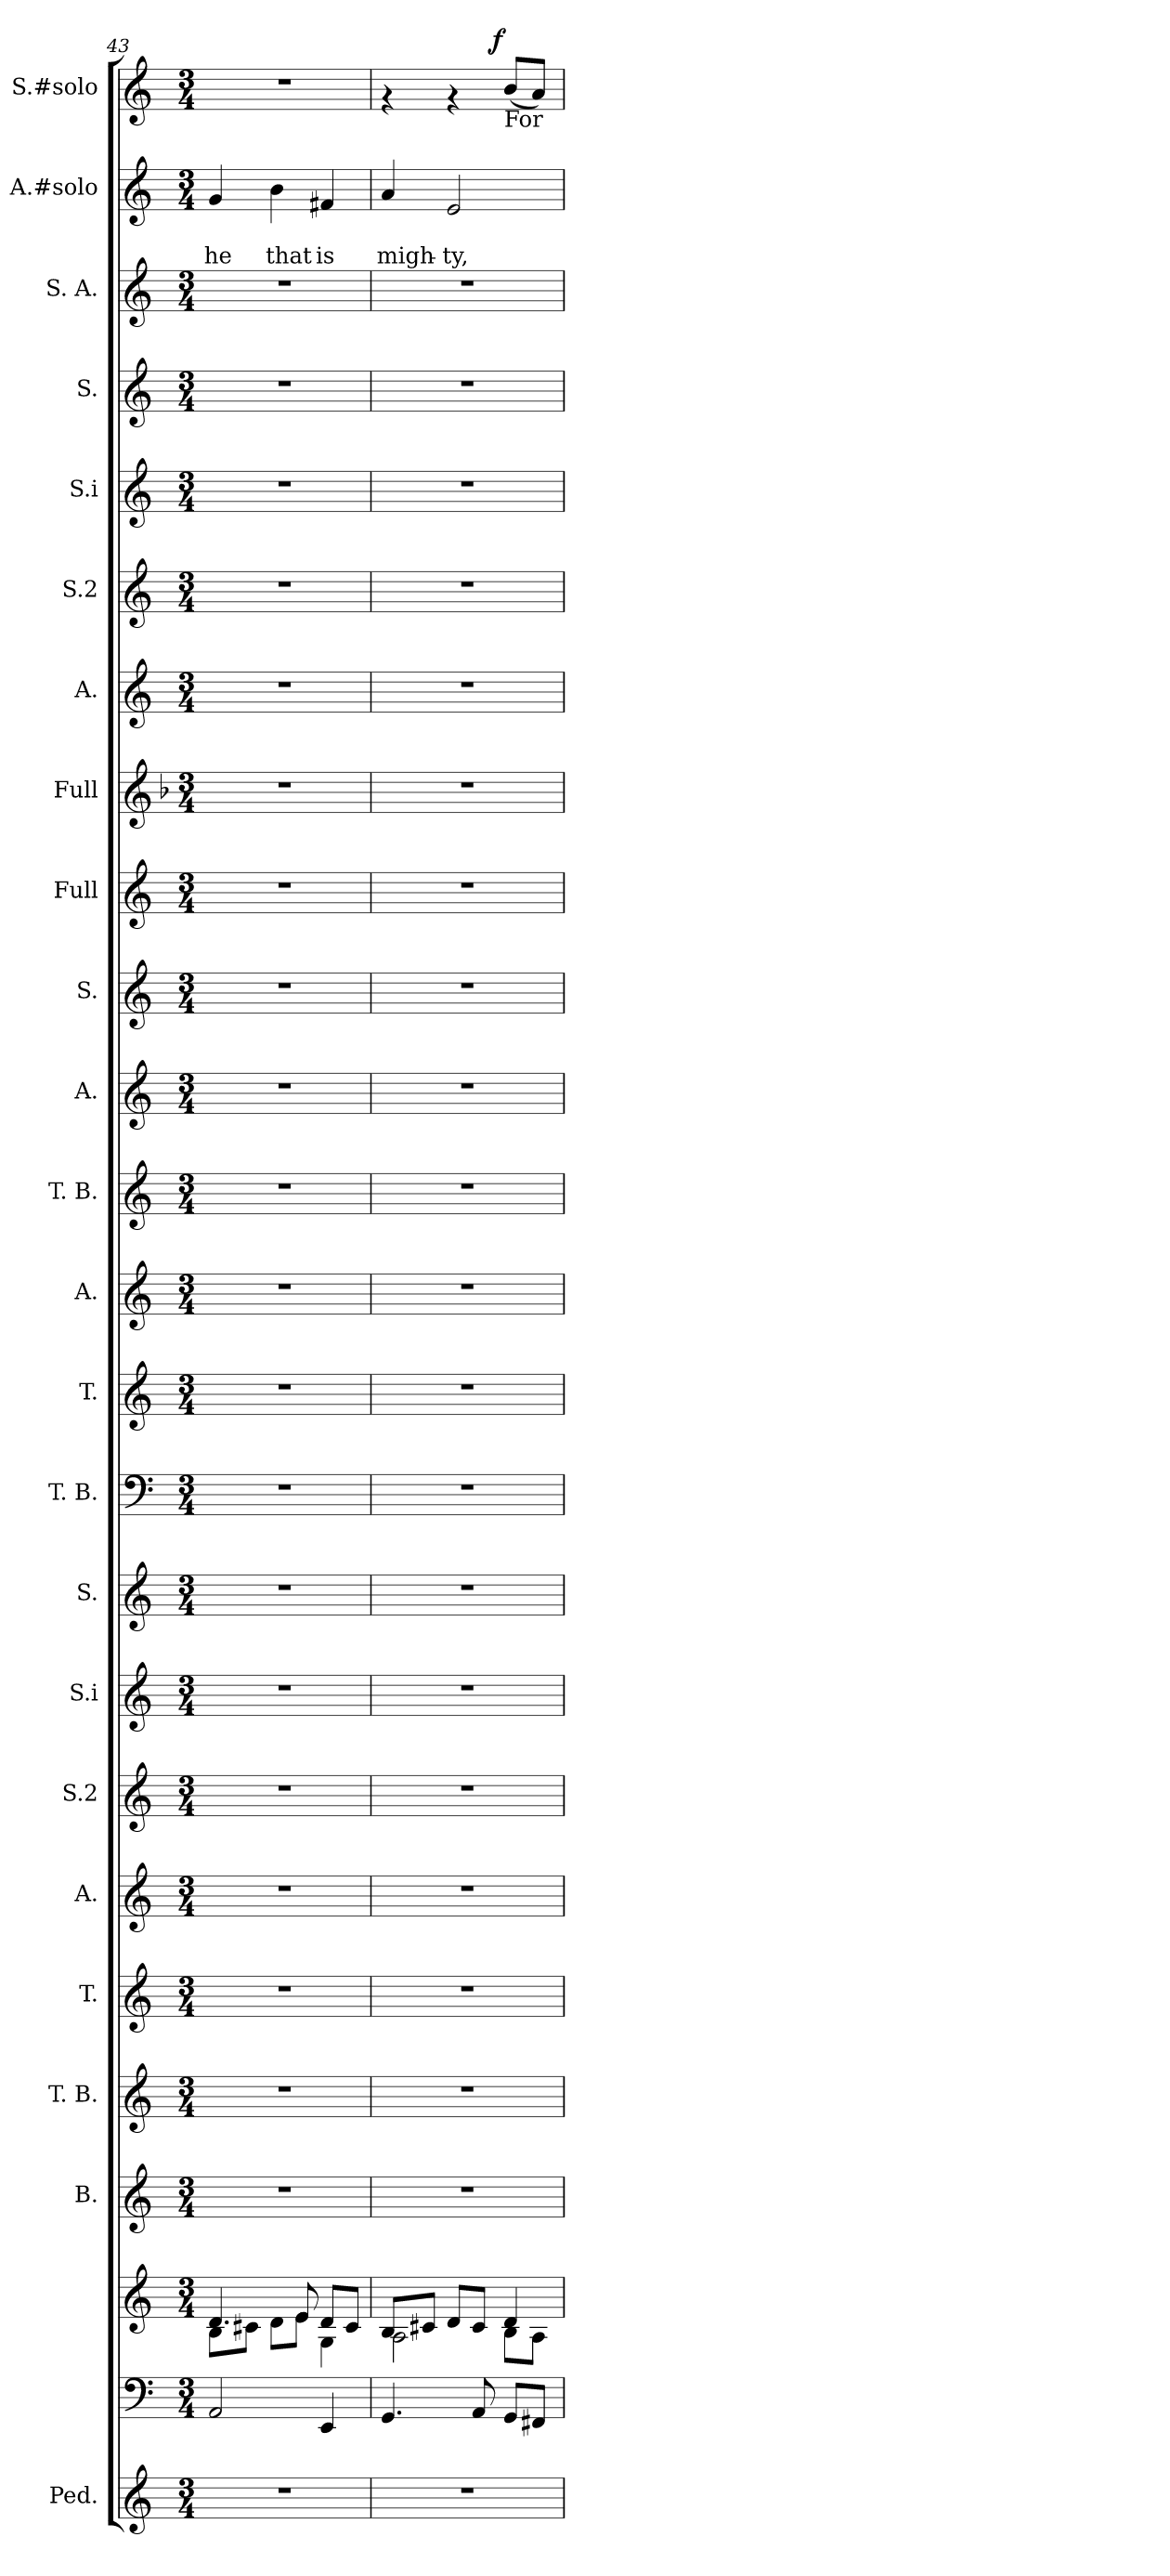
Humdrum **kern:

**kern	**kern	**kern	**kern	**kern	**kern	**kern	**kern	**kern	**kern	**kern	**kern	**kern	**kern	**kern	**kern	**kern	**kern	**kern	**kern	**kern	**kern	**kern	**kern	**text	**text	**kern	**dynam
*part25	*part24	*part23	*part22	*part21	*part20	*part19	*part18	*part17	*part16	*part15	*part14	*part13	*part12	*part11	*part10	*part9	*part8	*part7	*part6	*part5	*part4	*part3	*part2	*part2	*part2	*part1	*part1
*staff25	*staff24	*staff23	*staff22	*staff21	*staff20	*staff19	*staff18	*staff17	*staff16	*staff15	*staff14	*staff13	*staff12	*staff11	*staff10	*staff9	*staff8	*staff7	*staff6	*staff5	*staff4	*staff3	*staff2	*staff2	*staff2	*staff1	*staff1
*I"Ped.	*	*	*I"B.	*I"T. B.	*I"T.	*I"A.	*I"S.2	*I"S.i	*I"S.	*I"T. B.	*I"T.	*I"A.	*I"T. B.	*I"A.	*I"S.	*I"Full	*I"Full	*I"A.	*I"S.2	*I"S.i	*I"S.	*I"S. A.	*I"A.#solo	*	*	*I"S.#solo	*
*I'Ped.	*	*	*	*I'T. B.	*I'T.	*I'A.	*I'S.2	*I'S.i	*I'S.	*I'T. B.	*I'T.	*	*I'T. B.	*I'A.	*I'S.	*	*	*I'A.	*I'S.2	*I'S.i	*I'S.	*I'S. A.	*I'A.#solo	*	*	*I'S.#solo	*
*clefG2	*clefF4	*clefG2	*clefG2	*clefG2	*clefG2	*clefG2	*clefG2	*clefG2	*clefG2	*clefF4	*clefG2	*clefG2	*clefG2	*clefG2	*clefG2	*clefG2	*clefG2	*clefG2	*clefG2	*clefG2	*clefG2	*clefG2	*clefG2	*	*	*clefG2	*
*	*	*	*	*	*	*	*	*	*	*	*	*	*	*	*	*	*ITrd3c5	*	*	*	*	*	*	*	*	*	*
*k[]	*k[]	*k[]	*k[]	*k[]	*k[]	*k[]	*k[]	*k[]	*k[]	*k[]	*k[]	*k[]	*k[]	*k[]	*k[]	*k[]	*k[]	*k[]	*k[]	*k[]	*k[]	*k[]	*k[]	*	*	*k[]	*
*C:	*C:	*C:	*C:	*C:	*C:	*C:	*C:	*C:	*C:	*C:	*C:	*C:	*C:	*C:	*C:	*C:	*C:	*C:	*C:	*C:	*C:	*C:	*C:	*	*	*C:	*
*M3/4	*M3/4	*M3/4	*M3/4	*M3/4	*M3/4	*M3/4	*M3/4	*M3/4	*M3/4	*M3/4	*M3/4	*M3/4	*M3/4	*M3/4	*M3/4	*M3/4	*M3/4	*M3/4	*M3/4	*M3/4	*M3/4	*M3/4	*M3/4	*	*	*M3/4	*
=43	=43	=43	=43	=43	=43	=43	=43	=43	=43	=43	=43	=43	=43	=43	=43	=43	=43	=43	=43	=43	=43	=43	=43	=43	=43	=43	=43
*	*	*^	*	*	*	*	*	*	*	*	*	*	*	*	*	*	*	*	*	*	*	*	*	*	*	*	*
!	!	!	!	!	!	!	!	!	!	!	!	!	!	!	!	!	!	!	!	!	!	!	!	!	!	!LO:LY:b	!	!
2.r	2AA/	4.d/	8B\L	2.r	2.r	2.r	2.r	2.r	2.r	2.r	2.r	2.r	2.r	2.r	2.r	2.r	2.r	2.r	2.r	2.r	2.r	2.r	2.r	4g/	.	he	2.r	.
.	.	.	8c#X\J	.	.	.	.	.	.	.	.	.	.	.	.	.	.	.	.	.	.	.	.	.	.	.	.	.
!	!	!	!	!	!	!	!	!	!	!	!	!	!	!	!	!	!	!	!	!	!	!	!	!	!	!LO:LY:b	!	!
.	.	.	8d\L	.	.	.	.	.	.	.	.	.	.	.	.	.	.	.	.	.	.	.	.	4b\	.	that	.	.
.	.	8e/	8e\J	.	.	.	.	.	.	.	.	.	.	.	.	.	.	.	.	.	.	.	.	.	.	.	.	.
!	!	!	!	!	!	!	!	!	!	!	!	!	!	!	!	!	!	!	!	!	!	!	!	!	!	!LO:LY:b	!	!
.	4EE/	8d/L	4G\	.	.	.	.	.	.	.	.	.	.	.	.	.	.	.	.	.	.	.	.	4f#X/	.	is	.	.
.	.	8c#/J	.	.	.	.	.	.	.	.	.	.	.	.	.	.	.	.	.	.	.	.	.	.	.	.	.	.
=44	=44	=44	=44	=44	=44	=44	=44	=44	=44	=44	=44	=44	=44	=44	=44	=44	=44	=44	=44	=44	=44	=44	=44	=44	=44	=44	=44	=44
!	!	!	!	!	!	!	!	!	!	!	!	!	!	!	!	!	!	!	!	!	!	!	!	!	!	!LO:LY:b	!	!
*	*	*	*	*	*	*	*	*	*	*	*	*	*	*	*	*	*	*	*	*	*	*	*	*	*	*	*^	*
2.r	4.GG/	8B/L	2A\	2.r	2.r	2.r	2.r	2.r	2.r	2.r	2.r	2.r	2.r	2.r	2.r	2.r	2.r	2.r	2.r	2.r	2.r	2.r	2.r	4a/	.	migh-	4rf	4...ryy	.
.	.	8c#X/J	.	.	.	.	.	.	.	.	.	.	.	.	.	.	.	.	.	.	.	.	.	.	.	.	.	.	.
!	!	!	!	!	!	!	!	!	!	!	!	!	!	!	!	!	!	!	!	!	!	!	!	!	!	!LO:LY:b	!	!	!
.	.	8d/L	.	.	.	.	.	.	.	.	.	.	.	.	.	.	.	.	.	.	.	.	.	2e/	.	-ty,	4rf	.	.
.	8AA/	8c#/J	.	.	.	.	.	.	.	.	.	.	.	.	.	.	.	.	.	.	.	.	.	.	.	.	.	.	.
!	!	!	!	!	!	!	!	!	!	!	!	!	!	!	!	!	!	!	!	!	!	!	!	!	!	!	!	!	!LO:DY:a
.	.	.	.	.	.	.	.	.	.	.	.	.	.	.	.	.	.	.	.	.	.	.	.	.	.	.	.	4ryy	f
!	!	!	!	!	!	!	!	!	!	!	!	!	!	!	!	!	!	!	!	!	!	!	!	!	!	!	!LO:TX:b:t=For	!	!
.	8GG/L	4d/	8B\L	.	.	.	.	.	.	.	.	.	.	.	.	.	.	.	.	.	.	.	.	.	.	.	(<8b/L	.	.
.	8FF#X/J	.	8A\J	.	.	.	.	.	.	.	.	.	.	.	.	.	.	.	.	.	.	.	.	.	.	.	8a/J)	.	.
.	.	.	.	.	.	.	.	.	.	.	.	.	.	.	.	.	.	.	.	.	.	.	.	.	.	.	.	32ryy	.
*	*	*v	*v	*	*	*	*	*	*	*	*	*	*	*	*	*	*	*	*	*	*	*	*	*	*	*	*v	*v	*
=	=	=	=	=	=	=	=	=	=	=	=	=	=	=	=	=	=	=	=	=	=	=	=	=	=	=	=
*-	*-	*-	*-	*-	*-	*-	*-	*-	*-	*-	*-	*-	*-	*-	*-	*-	*-	*-	*-	*-	*-	*-	*-	*-	*-	*-	*-
